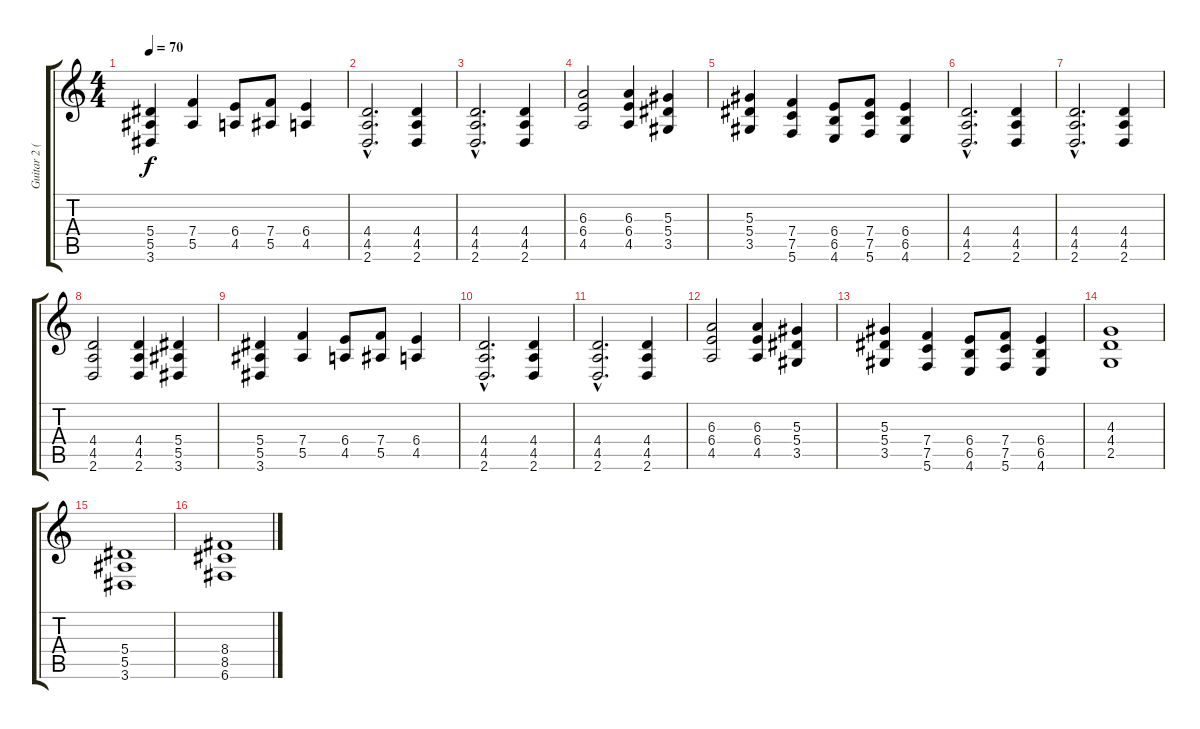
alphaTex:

\track ("Guitar 2 (Distortion)" "Guitar 2 (") {instrument distortionguitar}
\staff {score tabs}
\tuning (C4 G3 Eb3 Bb2 F2 C2) {hide}
\ts (4 4)
\tempo 70
\clef g2
\ks c
(5.4 5.5 3.6).4{dy f} (7.4 5.5).4 (6.4 4.5).8 (7.4 5.5).8 (6.4 4.5).4 |
(4.4{hac} 4.5{hac} 2.6{hac}).2{d} (4.4 4.5 2.6).4 |
(4.4{hac} 4.5{hac} 2.6{hac}).2{d} (4.4 4.5 2.6).4 |
(6.3 6.4 4.5).2 (6.3 6.4 4.5).4 (5.3 5.4 3.5).4 |
(5.3 5.4 3.5).4 (7.4 7.5 5.6).4 (6.4 6.5 4.6).8 (7.4 7.5 5.6).8 (6.4 6.5 4.6).4 |
(4.4{hac} 4.5{hac} 2.6{hac}).2{d} (4.4 4.5 2.6).4 |
(4.4{hac} 4.5{hac} 2.6{hac}).2{d} (4.4 4.5 2.6).4 |
(4.4 4.5 2.6).2 (4.4 4.5 2.6).4 (5.4 5.5 3.6).4 |
(5.4 5.5 3.6).4 (7.4 5.5).4 (6.4 4.5).8 (7.4 5.5).8 (6.4 4.5).4 |
(4.4{hac} 4.5{hac} 2.6{hac}).2{d} (4.4 4.5 2.6).4 |
(4.4{hac} 4.5{hac} 2.6{hac}).2{d} (4.4 4.5 2.6).4 |
(6.3 6.4 4.5).2 (6.3 6.4 4.5).4 (5.3 5.4 3.5).4 |
(5.3 5.4 3.5).4 (7.4 7.5 5.6).4 (6.4 6.5 4.6).8 (7.4 7.5 5.6).8 (6.4 6.5 4.6).4 |
(4.3 4.4 2.5).1 |
(5.4 5.5 3.6).1 |
(8.4 8.5 6.6).1
